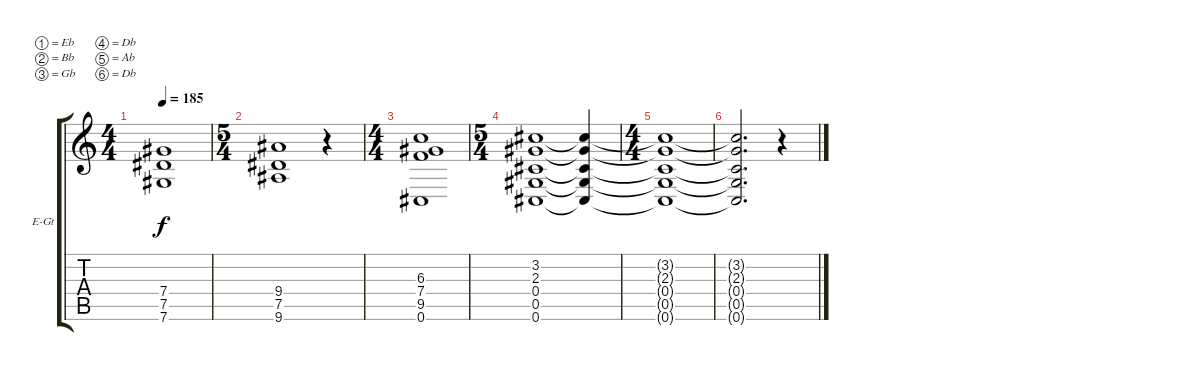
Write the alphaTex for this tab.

\bracketExtendMode groupsimilarinstruments
\firstSystemTrackNameOrientation horizontal
\otherSystemsTrackNameOrientation horizontal
\track ("Guitar 1" "E-Gt") {instrument distortionguitar}
\staff {score tabs}
\tuning (Eb4 Bb3 Gb3 Db3 Ab2 Db2)
\ts (4 4)
\beaming (8 2 2 2 2)
\tempo 185
\clef g2
\ks c
(7.4 7.5 7.6).1{dy f} |
\ts (5 4)
\beaming (8 2 2 2 4)
(9.4 7.5 9.6).1 r.4 |
\ts (4 4)
\beaming (8 2 2 2 2)
(6.3 7.4 9.5 0.6).1 |
\ts (5 4)
\beaming (8 2 2 2 4)
(3.2 2.3 0.4 0.5 0.6).1 (3.2{t} 2.3{t} 0.4{t} 0.5{t} 0.6{t}).4 |
\ts (4 4)
\beaming (8 2 2 2 2)
(3.2{t} 2.3{t} 0.4{t} 0.5{t} 0.6{t}).1 |
(3.2{t} 2.3{t} 0.4{t} 0.5{t} 0.6{t}).2{d} r.4
